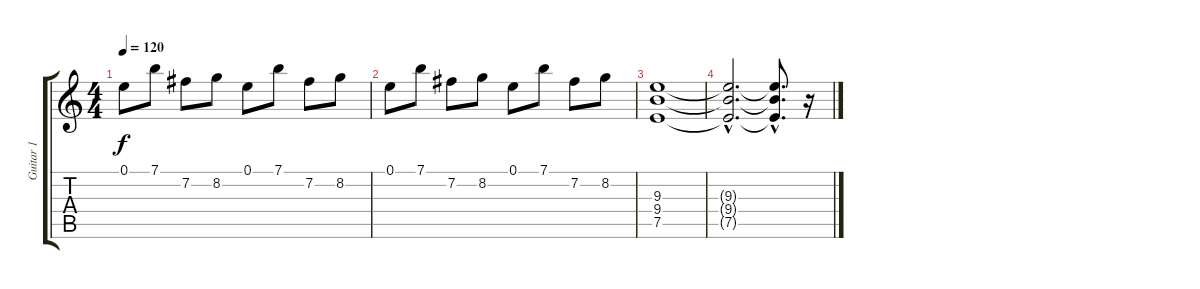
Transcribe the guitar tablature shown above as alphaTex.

\track ("Guitar 1" "Guitar 1") {instrument overdrivenguitar}
\staff {score tabs}
\tuning (E4 B3 G3 D3 A2 E2) {hide}
\ts (4 4)
\tempo 120
\clef g2
\ks c
0.1.8{dy f} 7.1.8 7.2.8 8.2.8 0.1.8 7.1.8 7.2.8 8.2.8 |
0.1.8 7.1.8 7.2.8 8.2.8 0.1.8 7.1.8 7.2.8 8.2.8 |
(9.3 9.4 7.5).1 |
(9.3{hac t} 9.4{hac t} 7.5{hac t}).2{d} (9.3{hac t} 9.4{hac t} 7.5{hac t}).8{d} r.16
